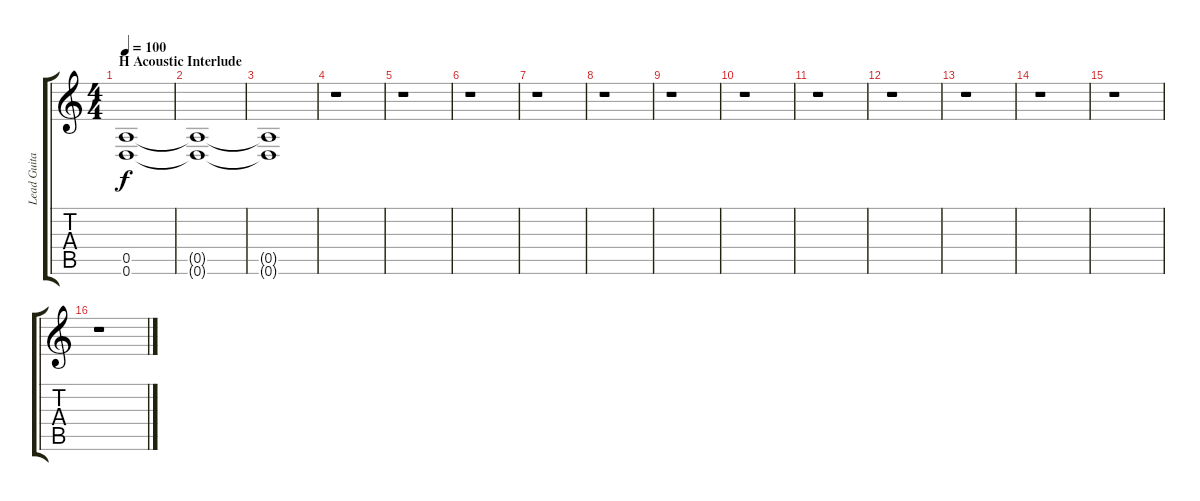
\track ("Lead Guitar" "Lead Guita") {instrument overdrivenguitar}
\staff {score tabs}
\tuning (E4 A3 F3 D3 A2 D2) {hide}
\ts (4 4)
\section ("" "H Acoustic Interlude")
\tempo 100
\clef g2
\ks c
(0.5{t} 0.6{t}).1{dy f} |
(0.5{t} 0.6{t}).1 |
(0.5{t} 0.6{t}).1 |
r.1 |
r.1 |
r.1 |
r.1 |
r.1 |
r.1 |
r.1 |
r.1 |
r.1 |
r.1 |
r.1 |
r.1 |
r.1
